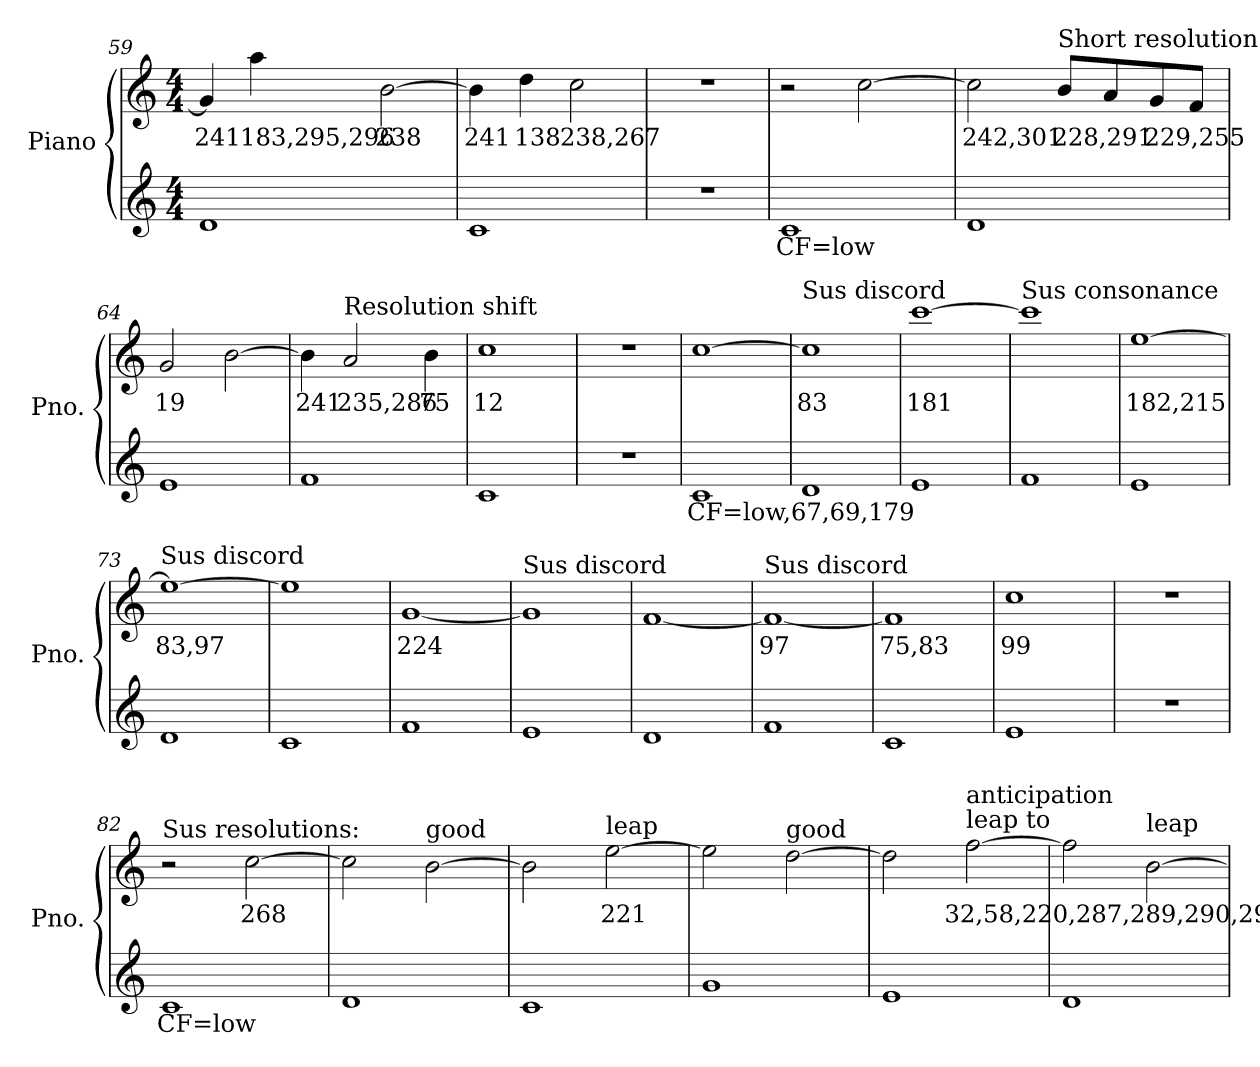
**kern	**text	**kern	**text
*part1	*part1	*part1	*part1
*staff2	*staff2	*staff1	*staff1
*I"Piano	*	*	*
*I'Pno.	*	*	*
*clefG2	*	*clefG2	*
*k[]	*	*k[]	*
*C:	*	*C:	*
*M4/4	*	*M4/4	*
=59	=59	=59	=59
!	!	!	!LO:LY:b:color=#000000
1di	.	4gi/]	241
!	!	!	!LO:LY:b:color=#000000
.	.	4aai\	183,295,296
!	!	!	!LO:LY:b:color=#000000
.	.	[2bi\	238
=60	=60	=60	=60
!	!	!	!LO:LY:b:color=#000000
1ci	.	4bi\]	241
!	!	!	!LO:LY:b:color=#000000
.	.	4ddi\	138
!	!	!	!LO:LY:b:color=#000000
.	.	2cci\	238,267
=61	=61	=61	=61
1r	.	1r	.
=62	=62	=62	=62
!	!LO:LY:b:color=#000000	!	!
1ci	CF=low	2r	.
.	.	[2cci\	.
!!LO:LB:g=z
=63	=63	=63	=63
!	!	!	!LO:LY:b:color=#000000
1di	.	2cci\]	242,301
!	!	!LO:TX:a:t=Short resolution	!
!	!	!	!LO:LY:b:color=#000000
.	.	8bi/L	228,291
.	.	8ai/	.
!	!	!	!LO:LY:b:color=#000000
.	.	8gi/	229,255
.	.	8fi/J	.
=64	=64	=64	=64
!	!	!	!LO:LY:b:color=#000000
1ei	.	2gi/	19
.	.	[2bi\	.
=65	=65	=65	=65
!	!	!	!LO:LY:b:color=#000000
1fi	.	4bi\]	241
!	!	!LO:TX:a:t=Resolution shift	!
!	!	!	!LO:LY:b:color=#000000
.	.	2ai/	235,286
!	!	!	!LO:LY:b:color=#000000
.	.	4bi\	75
=66	=66	=66	=66
!	!	!	!LO:LY:b:color=#000000
1ci	.	1cci	12
=67	=67	=67	=67
1r	.	1r	.
=68	=68	=68	=68
!	!LO:LY:b:color=#000000	!	!
1ci	CF=low,67,69,179	[1cci	.
!!LO:PB:g=z
=69	=69	=69	=69
!	!	!LO:TX:a:t=Sus discord	!
!	!	!	!LO:LY:b:color=#000000
1di	.	1cci]	83
=70	=70	=70	=70
!	!	!	!LO:LY:b:color=#000000
1ei	.	[1ccci	181
=71	=71	=71	=71
!	!	!LO:TX:a:t=Sus consonance	!
1fi	.	1ccci]	.
=72	=72	=72	=72
!	!	!	!LO:LY:b:color=#000000
1ei	.	[1eei	182,215
=73	=73	=73	=73
!	!	!LO:TX:a:t=Sus discord	!
!	!	!	!LO:LY:b:color=#000000
1di	.	1eei_	83,97
=74	=74	=74	=74
1ci	.	1eei]	.
=75	=75	=75	=75
!	!	!	!LO:LY:b:color=#000000
1fi	.	[1gi	224
=76	=76	=76	=76
!	!	!LO:TX:a:t=Sus discord	!
1ei	.	1gi]	.
=77	=77	=77	=77
1di	.	[1fi	.
=78	=78	=78	=78
!	!	!LO:TX:a:t=Sus discord	!
!	!	!	!LO:LY:b:color=#000000
1fi	.	1fi_	97
!!LO:LB:g=z
=79	=79	=79	=79
!	!	!	!LO:LY:b:color=#000000
1ci	.	1fi]	75,83
=80	=80	=80	=80
!	!	!	!LO:LY:b:color=#000000
1ei	.	1cci	99
=81	=81	=81	=81
1r	.	1r	.
=82	=82	=82	=82
!	!	!LO:TX:a:t=Sus resolutions&colon;	!
!	!LO:LY:b:color=#000000	!	!
1ci	CF=low	2r	.
!	!	!	!LO:LY:b:color=#000000
.	.	[2cci\	268
=83	=83	=83	=83
1di	.	2cci\]	.
!	!	!LO:TX:a:t=good	!
.	.	[2bi\	.
=84	=84	=84	=84
1ci	.	2bi\]	.
!	!	!LO:TX:a:t=leap	!
!	!	!	!LO:LY:b:color=#000000
.	.	[2eei\	221
=85	=85	=85	=85
1gi	.	2eei\]	.
!	!	!LO:TX:a:t=good	!
.	.	[2ddi\	.
!!LO:LB:g=z
=86	=86	=86	=86
1ei	.	2ddi\]	.
!	!	!LO:TX:a:t=leap to	!
!	!	!LO:TX:t=anticipation	!
!	!	!	!LO:LY:b:color=#000000
.	.	[2ffi\	32,58,220,287,289,290,293
=87	=87	=87	=87
1di	.	2ffi\]	.
!	!	!LO:TX:a:t=leap	!
.	.	[2bi\	.
=	=	=	=
*-	*-	*-	*-
